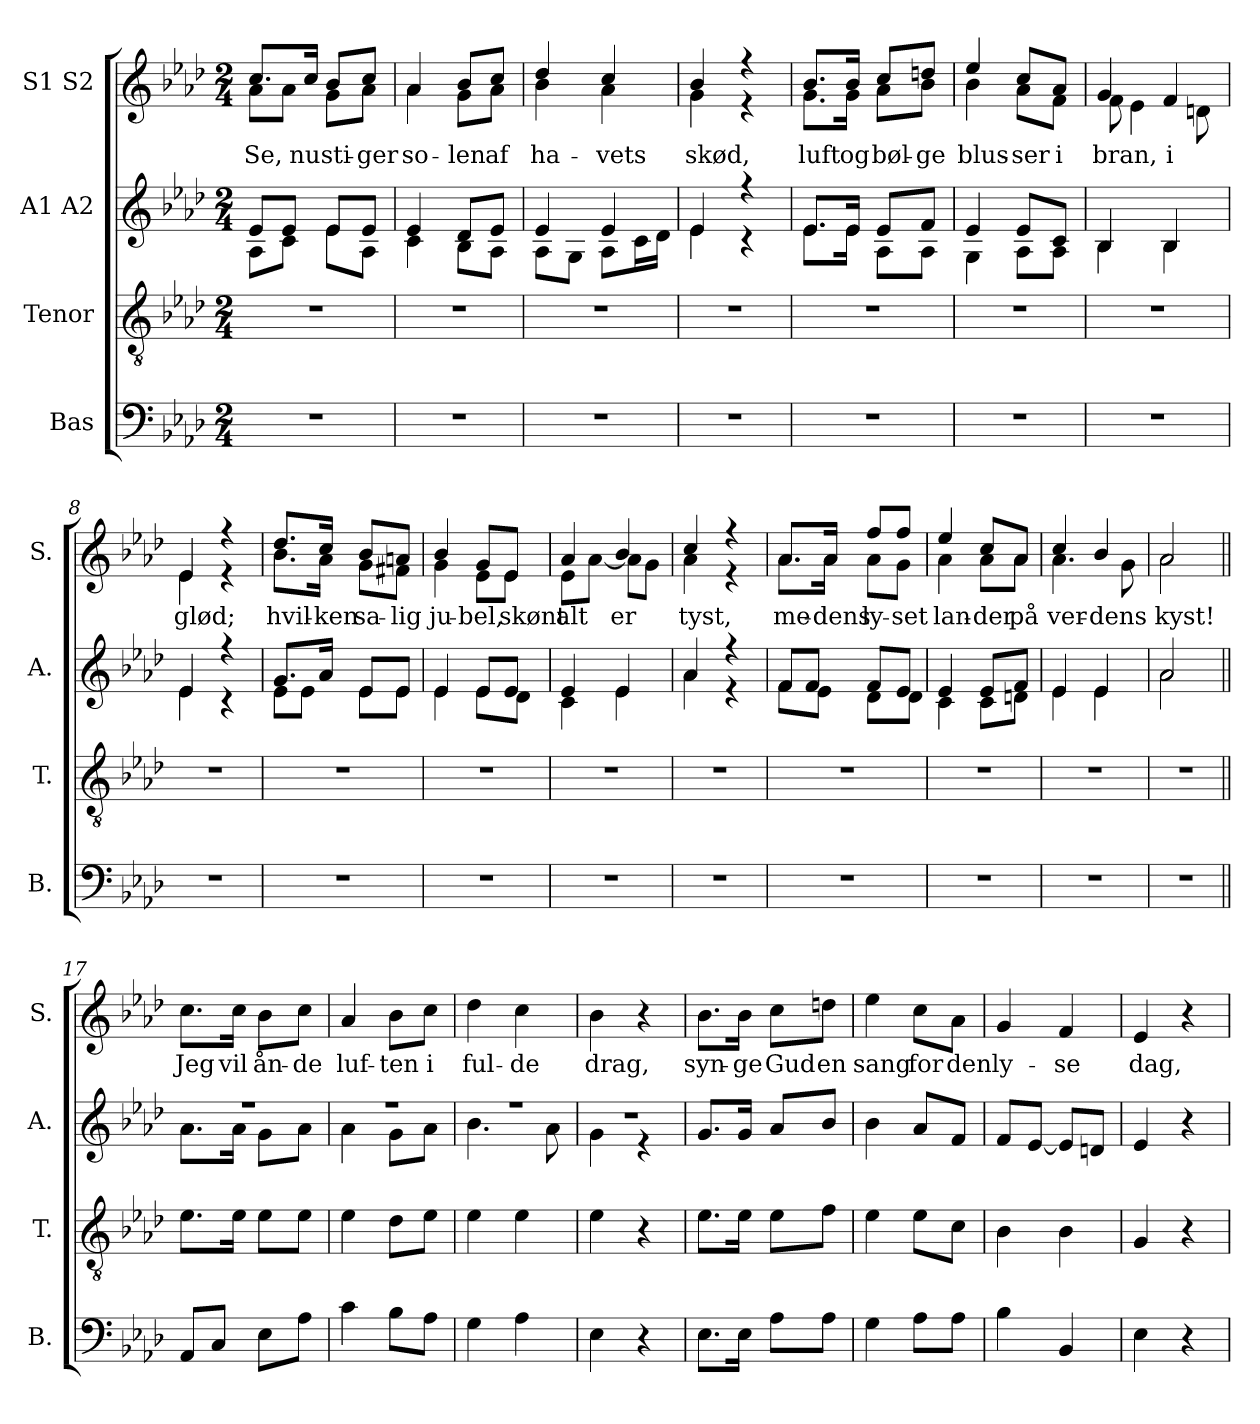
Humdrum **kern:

**kern	**kern	**kern	**kern	**text
*part4	*part3	*part2	*part1	*part1
*staff4	*staff3	*staff2	*staff1	*staff1
*I"Bas	*I"Tenor	*I"A1 A2	*I"S1 S2	*
*I'B.	*I'T.	*I'A.	*I'S.	*
*clefF4	*clefGv2	*clefG2	*clefG2	*
*k[b-e-a-d-]	*k[b-e-a-d-]	*k[b-e-a-d-]	*k[b-e-a-d-]	*
*M2/4	*M2/4	*M2/4	*M2/4	*
=1	=1	=1	=1	=1
*	*	*^	*	*
!	!	!	!	!	!LO:LY:b
*	*	*	*	*^	*
2r	2r	8e-/L	8A-\L	8.cc/L	8a-\L	Se,
.	.	8e-/J	8c\J	.	8a-\J	.
!	!	!	!	!	!	!LO:LY:b
.	.	.	.	16cc/Jk	.	nu
!	!	!	!	!	!	!LO:LY:b
.	.	8e-/L	8e-\L	8b-/L	8g\L	sti-
!	!	!	!	!	!	!LO:LY:b
.	.	8e-/J	8A-\J	8cc/J	8a-\J	-ger
=2	=2	=2	=2	=2	=2	=2
!	!	!	!	!	!	!LO:LY:b
2r	2r	4e-/	4c\	4a-/	4a-\	so-
!	!	!	!	!	!	!LO:LY:b
.	.	8d-/L	8B-\L	8b-/L	8g\L	-len
!	!	!	!	!	!	!LO:LY:b
.	.	8e-/J	8A-\J	8cc/J	8a-\J	af
=3	=3	=3	=3	=3	=3	=3
!	!	!	!	!	!	!LO:LY:b
2r	2r	4e-/	8A-\L	4dd-/	4b-\	ha-
.	.	.	8G\J	.	.	.
!	!	!	!	!	!	!LO:LY:b
.	.	4e-/	8A-\L	4cc/	4a-\	-vets
.	.	.	16c\L	.	.	.
.	.	.	16d-\JJ	.	.	.
=4	=4	=4	=4	=4	=4	=4
!	!	!	!	!	!	!LO:LY:b
2r	2r	4e-/	4e-\	4b-/	4g\	skød,
.	.	4r	4r	4r	4r	.
=5	=5	=5	=5	=5	=5	=5
!	!	!	!	!	!	!LO:LY:b
2r	2r	8.e-/L	8.e-\L	8.b-/L	8.g\L	luft
!	!	!	!	!	!	!LO:LY:b
.	.	16e-/Jk	16e-\Jk	16b-/Jk	16g\Jk	og
!	!	!	!	!	!	!LO:LY:b
.	.	8e-/L	8A-\L	8cc/L	8a-\L	bøl-
!	!	!	!	!	!	!LO:LY:b
.	.	8f/J	8A-\J	8ddn/J	8b-\J	-ge
=6	=6	=6	=6	=6	=6	=6
!	!	!	!	!	!	!LO:LY:b
2r	2r	4e-/	4G\	4ee-/	4b-\	blus-
!	!	!	!	!	!	!LO:LY:b
.	.	8e-/L	8A-\L	8cc/L	8a-\L	-ser
!	!	!	!	!	!	!LO:LY:b
.	.	8c/J	8A-\J	8a-/J	8f\J	i
!!LO:LB:g=z	!!
=7	=7	=7	=7	=7	=7	=7
!	!	!	!	!	!	!LO:LY:b
2r	2r	4B-/	4B-\	4g/	8f\	bran,
.	.	.	.	.	4e-\	.
!	!	!	!	!	!	!LO:LY:b
.	.	4B-/	4B-\	4f/	.	i
.	.	.	.	.	8dn\	.
=8	=8	=8	=8	=8	=8	=8
!	!	!	!	!	!	!LO:LY:b
2r	2r	4e-/	4e-\	4e-/	4e-\	glød;
.	.	4r	4r	4r	4r	.
=9	=9	=9	=9	=9	=9	=9
!	!	!	!	!	!	!LO:LY:b
2r	2r	8.g/L	8e-\L	8.dd-/L	8.b-\L	hvil-
.	.	.	8e-\J	.	.	.
!	!	!	!	!	!	!LO:LY:b
.	.	16a-/Jk	.	16cc/Jk	16a-\Jk	-ken
!	!	!	!	!	!	!LO:LY:b
.	.	8e-/L	8e-\L	8b-/L	8g\L	sa-
!	!	!	!	!	!	!LO:LY:b
.	.	8e-/J	8e-\J	8an/J	8f#X\J	-lig
=10	=10	=10	=10	=10	=10	=10
!	!	!	!	!	!	!LO:LY:b
2r	2r	4e-/	4e-\	4b-/	4g\	ju-
!	!	!	!	!	!	!LO:LY:b
.	.	8e-/L	8e-\L	8g/L	8e-\L	-bel,
!	!	!	!	!	!	!LO:LY:b
.	.	8e-/J	8d-\J	8e-/J	8e-\J	skønt
=11	=11	=11	=11	=11	=11	=11
!	!	!	!	!	!	!LO:LY:b
2r	2r	4e-/	4c\	4a-/	8e-\L	alt
.	.	.	.	.	[8a-\J	.
!	!	!	!	!	!	!LO:LY:b
.	.	4e-/	4e-\	4b-/	8a-\L]	er
.	.	.	.	.	8g\J	.
=12	=12	=12	=12	=12	=12	=12
!	!	!	!	!	!	!LO:LY:b
2r	2r	4a-/	4a-\	4cc/	4a-\	tyst,
.	.	4r	4r	4r	4r	.
=13	=13	=13	=13	=13	=13	=13
!	!	!	!	!	!	!LO:LY:b
2r	2r	8f/L	8f\L	8.a-/L	8.a-\L	me-
.	.	8f/J	8e-\J	.	.	.
!	!	!	!	!	!	!LO:LY:b
.	.	.	.	16a-/Jk	16a-\Jk	-dens
!	!	!	!	!	!	!LO:LY:b
.	.	8f/L	8d-\L	8ff/L	8a-\L	ly-
!	!	!	!	!	!	!LO:LY:b
.	.	8e-/J	8d-\J	8ff/J	8g\J	-set
!!LO:LB:g=z	!!
=14	=14	=14	=14	=14	=14	=14
!	!	!	!	!	!	!LO:LY:b
2r	2r	4e-/	4c\	4ee-/	4a-\	lan-
!	!	!	!	!	!	!LO:LY:b
.	.	8e-/L	8c\L	8cc/L	8a-\L	-der
!	!	!	!	!	!	!LO:LY:b
.	.	8f/J	8dn\J	8a-/J	8a-\J	på
=15	=15	=15	=15	=15	=15	=15
!	!	!	!	!	!	!LO:LY:b
2r	2r	4e-/	4e-\	4cc/	4.a-\	ver-
!	!	!	!	!	!	!LO:LY:b
.	.	4e-/	4e-\	4b-/	.	-dens
.	.	.	.	.	8g\	.
=16	=16	=16	=16	=16	=16	=16
!	!	!	!	!	!	!LO:LY:b
2r	2r	2a-/	2a-\	2a-/	2a-\	kyst!
!!LO:LB:g=z
=17||	=17||	=17||	=17||	=17||	=17||	=17||
!	!	!	!	!	!	!LO:LY:b
*	*	*	*	*v	*v	*
8AA-/L	8.e-\L	2r	8.a-\L	8.cc\L	Jeg
8C/J	.	.	.	.	.
!	!	!	!	!	!LO:LY:b
.	16e-\Jk	.	16a-\Jk	16cc\Jk	vil
!	!	!	!	!	!LO:LY:b
8E-\L	8e-\L	.	8g\L	8b-\L	ån-
!	!	!	!	!	!LO:LY:b
8A-\J	8e-\J	.	8a-\J	8cc\J	-de
=18	=18	=18	=18	=18	=18
!	!	!	!	!	!LO:LY:b
4c\	4e-\	2r	4a-\	4a-/	luf-
!	!	!	!	!	!LO:LY:b
8B-\L	8d-\L	.	8g\L	8b-\L	-ten
!	!	!	!	!	!LO:LY:b
8A-\J	8e-\J	.	8a-\J	8cc\J	i
=19	=19	=19	=19	=19	=19
!	!	!	!	!	!LO:LY:b
4G\	4e-\	2r	4.b-\	4dd-\	ful-
!	!	!	!	!	!LO:LY:b
4A-\	4e-\	.	.	4cc\	-de
.	.	.	8a-\	.	.
=20	=20	=20	=20	=20	=20
!	!	!	!	!	!LO:LY:b
4E-\	4e-\	2r	4g\	4b-\	drag,
4r	4r	.	4r	4r	.
=21	=21	=21	=21	=21	=21
!	!	!	!	!	!LO:LY:b
*	*	*v	*v	*	*
8.E-\L	8.e-\L	8.g/L	8.b-\L	syn-
!	!	!	!	!LO:LY:b
16E-\Jk	16e-\Jk	16g/Jk	16b-\Jk	-ge
!	!	!	!	!LO:LY:b
8A-\L	8e-\L	8a-/L	8cc\L	Gud
!	!	!	!	!LO:LY:b
8A-\J	8f\J	8b-/J	8ddn\J	en
=22	=22	=22	=22	=22
!	!	!	!	!LO:LY:b
4G\	4e-\	4b-\	4ee-\	sang
!	!	!	!	!LO:LY:b
8A-\L	8e-\L	8a-/L	8cc\L	for
!	!	!	!	!LO:LY:b
8A-\J	8c\J	8f/J	8a-\J	den
=23	=23	=23	=23	=23
!	!	!	!	!LO:LY:b
4B-\	4B-\	8f/L	4g/	ly-
.	.	[8e-/J	.	.
!	!	!	!	!LO:LY:b
4BB-/	4B-\	8e-/L]	4f/	-se
.	.	8dn/J	.	.
=24	=24	=24	=24	=24
!	!	!	!	!LO:LY:b
4E-\	4G/	4e-/	4e-/	dag,
4r	4r	4r	4r	.
=	=	=	=	=
*-	*-	*-	*-	*-
